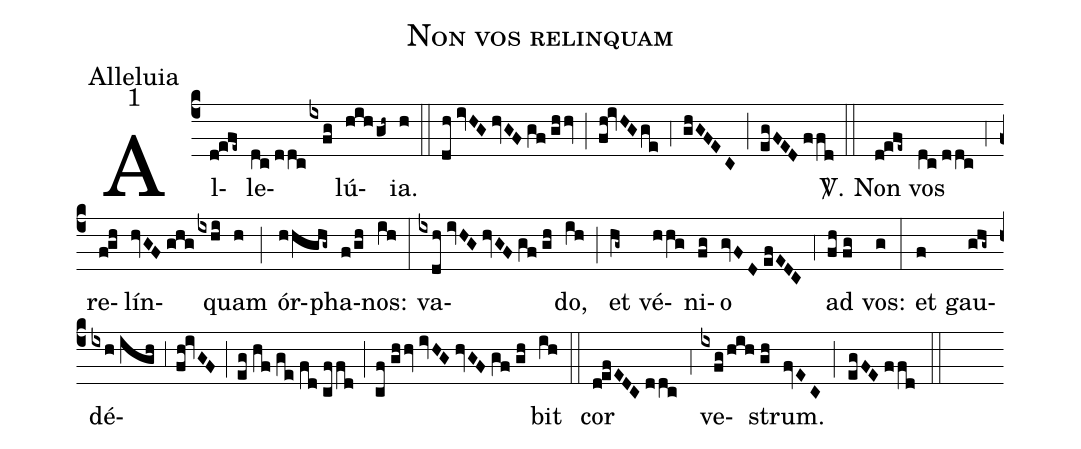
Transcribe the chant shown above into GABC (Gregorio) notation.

name:Non vos relinquam;
office-part:Alleluia;
mode:1;
%%
(c4) Al(d!efe~)le(dc//ddc/ixfg)lú(hih/gh~)ia.(h) (::) (dh//ivHG//hvGF//gf//ghhv) (;) (fh!ivHG/ge) (;4) (ghGFEC) (;) (egFED//ffd) <sp>V/</sp>.(::) Non(d!efe~) vos(dc//ddc) (;4) re(f!gh)lín(hvGF//ghg/ixhi)quam(h) (;) ór(hhghg~)pha(f/gh)nos:(ih) (:) va(ixdh//ivHG//hvGF//gf//gh)do,(ih) (;) et(hg~) vé(hhg)ni(fg)o(gvFD//efEDC) (;4) ad(fh//fg) vos:(g) (:) et(f) gau(ghg~)dé(ixh//igh;3fh!ivGF;eg//hf//ge//fd//cffd;cf//ghhv//ivHG//hvGF//gf//gh)bit(ih) (::) cor(d!efEDC//ddc) (;4) ve(ixfg/hih//gh)strum.(fvEC) (;) (egFE//ffd) (::)
